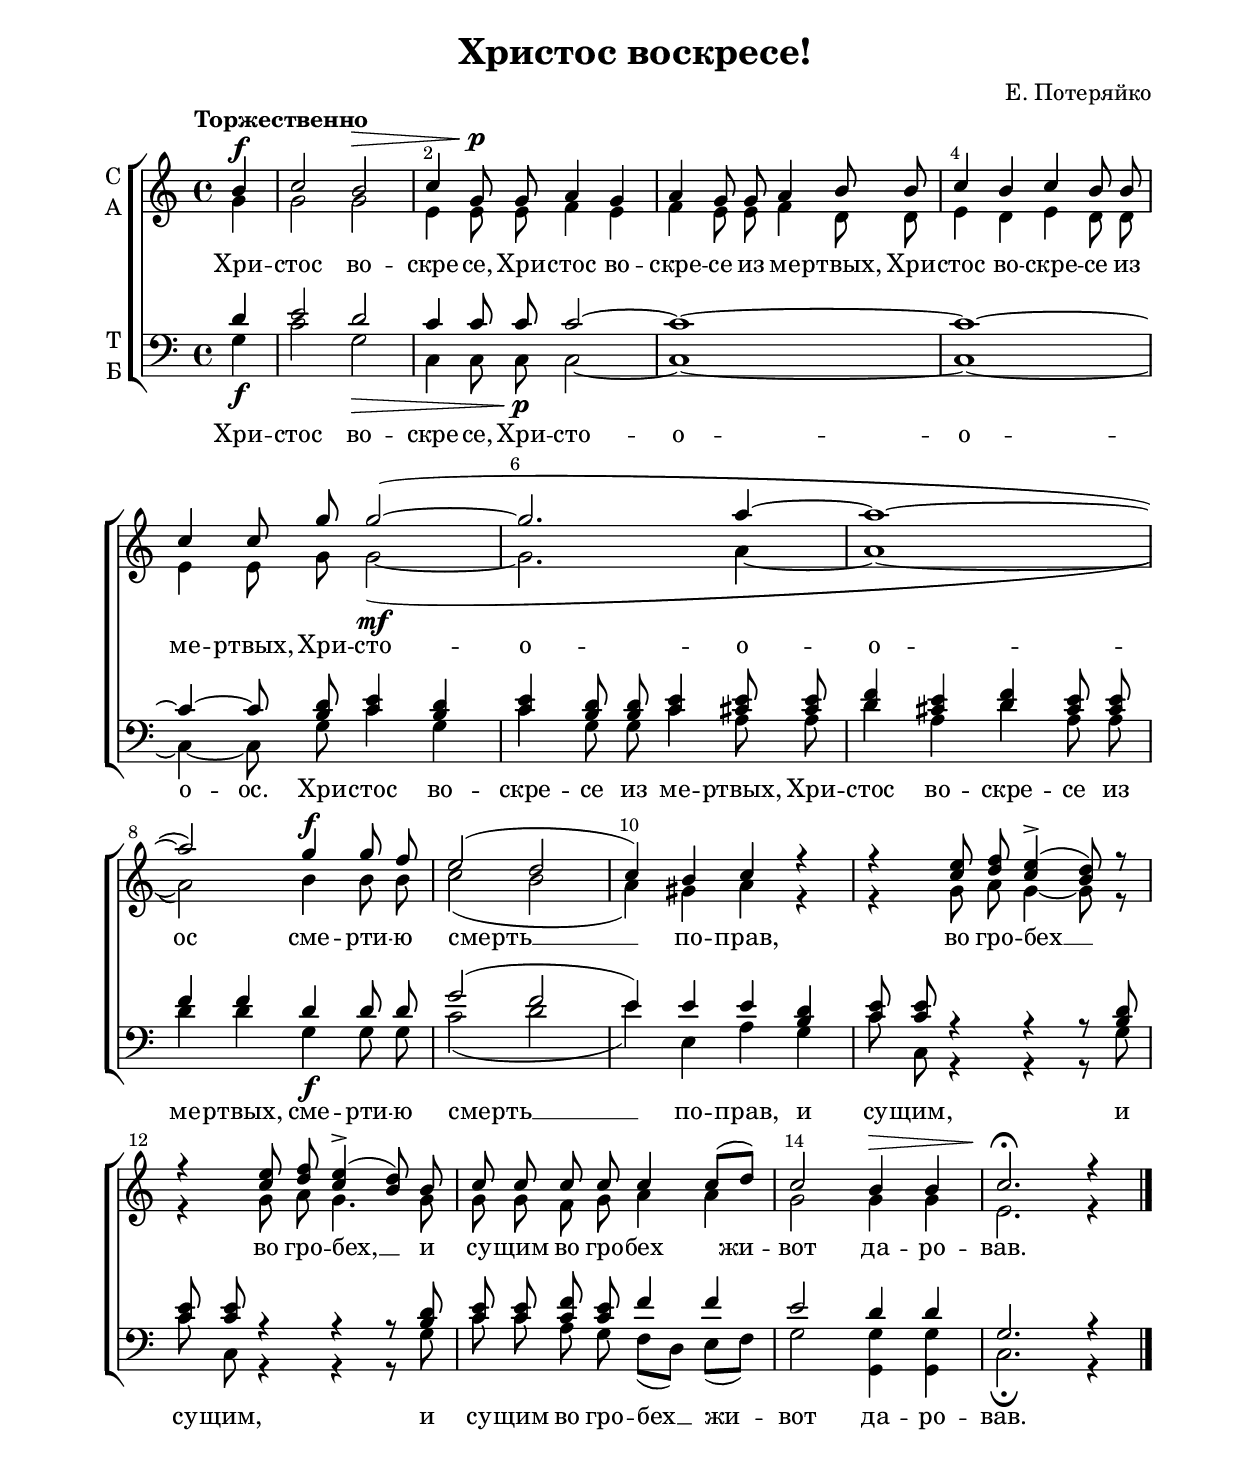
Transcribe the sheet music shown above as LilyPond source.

\version "2.18.2"

% 27.05.2045 - Е. Потеряйко

% закомментируйте строку ниже, чтобы получался pdf с навигацией
#(ly:set-option 'point-and-click #f)
#(ly:set-option 'midi-extension "mid")
#(set-default-paper-size "a4")
%#(set-global-staff-size 18)

\header {
    title = "Христос воскресе!"
%    opus = "№4"
    composer = "Е. Потеряйко"
    %arranger = "перелож для см. хора"
    % Удалить строку версии LilyPond 
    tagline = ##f
  }

\paper {
  #(set-default-paper-size "a4")
  top-margin = 10
  left-margin = 20
  right-margin = 15
  bottom-margin = 15
  indent = 4
  %ragged-bottom = ##f
  %ragged-last-bottom = ##f
}

abr = { \break }
abr = {}

pbr = { \pageBreak }
mbr = { \break }

pbr = {}
%mbr = {}
  
global = {
  \key c \major
  \time 4/4
  \autoBeamOff
  \set Score.skipBars = ##t
  \override Score.BarNumber.break-visibility = #end-of-line-invisible
  \set Score.barNumberVisibility = #(every-nth-bar-number-visible 2)
  \override Score.BarNumber.X-offset = #1
  \override Score.BarNumber.self-alignment-X = #LEFT
  \set melismaBusyProperties = #'()
}

sopvoice = \relative c'' {
  \global
  \dynamicUp
  \tempo "Торжественно"
  \partial 4 b4\f |
  c2 b\> |
  c4 g8\p g a4 g |
  a g8 g a4 b8 b |
  c4 b c b8 b |
  c4 c8 g' g2~( |
  g2. a4~ |
  a1~ |
  a2) g4\f g8 f |
  e2( d |
  c4) b c r |
  r <c e>8 <d f> <c e>4->( <b d>8) r |
  r4 <c e>8 <d f> <c e>4->( <b d>8) b |
  c c c c c4 c8[( d]) |
  c2 b4\> b |
  c2.\fermata\! r4 \bar "|."
}

altvoice = \relative c'' {
  \global
  \partial 4 g4 |
  g2 g |
  e4 e8 e f4 e |
  f4 e8 e f4 d8 d |
  e4 d e d8 d |
  e4 e8 g g2~\mf(
  g2. a4~ a1~ |
  a2) b4 b8 b |
  c2( b |
  a4) gis a r |
  r g8 a g4~ g8 r |
  r4 g8 a g4. g8 |
  g g f g a4 a |
  g2 g4 g |
  e2. r4
}

tenorvoice = \relative c' {
  \global
  \dynamicUp
  \partial 4
  d4 |
  e2 d |
  c4 c8 c c2~ |
  c1~ 
  c~ |
  c4~ c8 <b d>8 <c e>4 <b d> |
  <c e> <b d>8 q <c e>4 <cis e>8 q |
  <d f>4 <cis e> <d f> <cis e>8 q |
  f4 f d d8 d |
  g2( f |
  e4) e e <b d> |
  <c e>8 q r4 r r8 <b d> |
  <c e>8 q r4 r r8 <b d> |
  <c e>8 q <c f> <c e> f4 f |
  e2 d4 d |
  g,2. r4
}

bassvoice = \relative c' {
  \global
  \dynamicDown
  \partial 4 g4\f |
  c2 g\> |
  c,4 c8 c\p c2~ |
  c1~ |
  c~ |
  c4~ c8 g' c4 g |
  c g8 g c4 a8 a |
  d4 a d a8 a |
  d4 d g,\f g8 g |
  c2( d |
  e4) e, a g |
  c8 c, r4 r r8 g' |
  c c, r4 r r8 g' |
  c c a g f[( d]) e[( f]) |
  g2 <g g,>4 <g g,>4 |
  c,2.\fermata r4
}

texta = \lyricmode {
Хри -- стос во -- cкре -- се,
Хри -- стос во -- cкре -- се из ме -- ртвых,
Хри -- стос во -- cкре -- се из ме -- ртвых,
Хри -- сто -- о -- о -- о -- ос 
сме -- рти -- ю смерть __ _ _ по -- прав,
во гро -- бех __ _ 
во гро -- бех, __ _
и су -- щим во гро -- бех __жи -- _ вот да -- ро -- вав.
}

textb = \lyricmode {
Хри -- стос во -- cкре -- се, Хри -- сто -- о -- о -- о -- ос.
Хри -- стос во -- скре -- се из ме -- ртвых,
Хри -- стос во -- скре -- се из ме -- ртвых,
сме -- рти -- ю смерть __ _ _ по -- прав, и су -- щим,
и су -- щим, и су -- щим во гро -- бех __  _ жи -- _ вот да -- ро -- вав.
}

  
\score {
%  \transpose c bes {
  \new ChoirStaff
  <<
    \new Staff = "upstaff" \with {
      instrumentName = \markup { \column { "С" "А"  } }
      midiInstrument = "voice oohs"
    } <<
      \new Voice = "soprano" { \voiceOne \sopvoice }
      \new Voice  = "alto" { \voiceTwo \altvoice }
    >> 
    \new Lyrics \lyricsto "soprano" { \texta }
  
    \new Staff \with {
      instrumentName = \markup { \column { "Т" "Б" } }
      midiInstrument = "voice oohs"
    } <<
        \new Voice = "tenor" { \voiceOne \clef bass \tenorvoice }
        \new Voice = "bass" { \voiceTwo \bassvoice }
    >>
    \new Lyrics \lyricsto "bass" { \textb }

  >>
%  }
  \layout {}
  \midi {
    \tempo 4=90
  }
}

